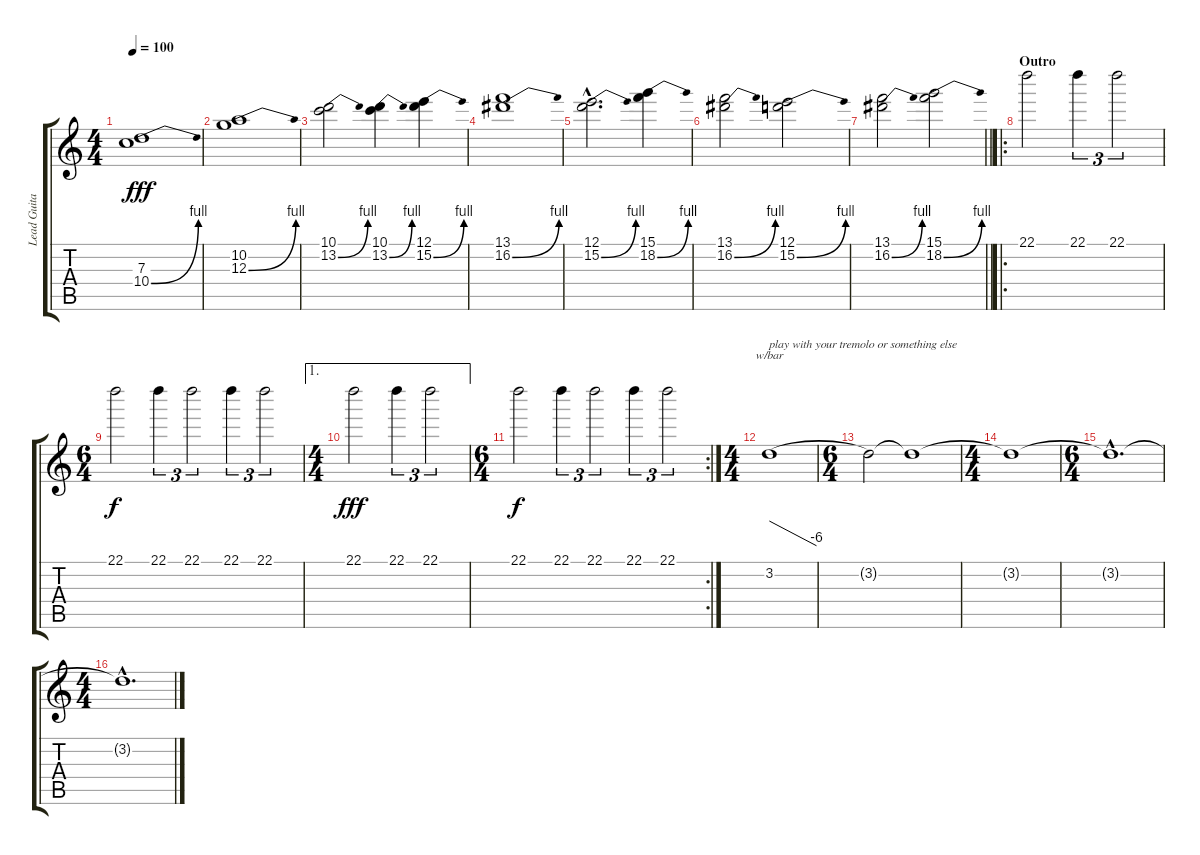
\track ("Lead Guitar" "Lead Guita") {instrument overdrivenguitar}
\staff {score tabs}
\tuning (E4 B3 G3 D3 A2 D2) {hide}
\ts (4 4)
\tempo 100
\clef g2
\ks c
(7.3 10.4{be (bend 0 0 60 4)}).1{dy fff} |
(10.2 12.3{be (bend 0 0 60 4)}).1 |
(10.1 13.2{be (bend 0 0 60 4)}).2 (10.1 13.2{be (bend 0 0 60 4)}).4 (12.1 15.2{be (bend 0 0 60 4)}).4 |
(13.1 16.2{be (bend 0 0 60 4)}).1 |
(12.1{hac} 15.2{be (bend 0 0 60 4) hac}).2{d} (15.1 18.2{be (bend 0 0 60 4)}).4 |
(13.1 16.2{be (bend 0 0 60 4)}).2 (12.1 15.2{be (bend 0 0 60 4)}).2 |
\barLineRight lightlight
(13.1 16.2{be (bend 0 0 60 4)}).2 (15.1 18.2{be (bend 0 0 60 4)}).2 |
\ro
\section ("" "Outro")
22.1.2 22.1.4{tu (3 2)} 22.1.2{tu (3 2)} |
\ts (6 4)
22.1.2{dy f} 22.1.4{tu (3 2)} 22.1.2{tu (3 2)} 22.1.4{tu (3 2)} 22.1.2{tu (3 2)} |
\ae 1
\ts (4 4)
22.1.2{dy fff} 22.1.4{tu (3 2)} 22.1.2{tu (3 2)} |
\rc 2
\ts (6 4)
22.1.2{dy f} 22.1.4{tu (3 2)} 22.1.2{tu (3 2)} 22.1.4{tu (3 2)} 22.1.2{tu (3 2)} |
\ts (4 4)
3.2.1{tbe (dive default 0 0 60 -24) txt "play with your tremolo or something else"} |
\ts (6 4)
3.2{t}.2 3.2{t}.1 |
\ts (4 4)
3.2{t}.1 |
\ts (6 4)
3.2{hac t}.1{d} |
\ts (4 4)
3.2{hac t}.1{d}
